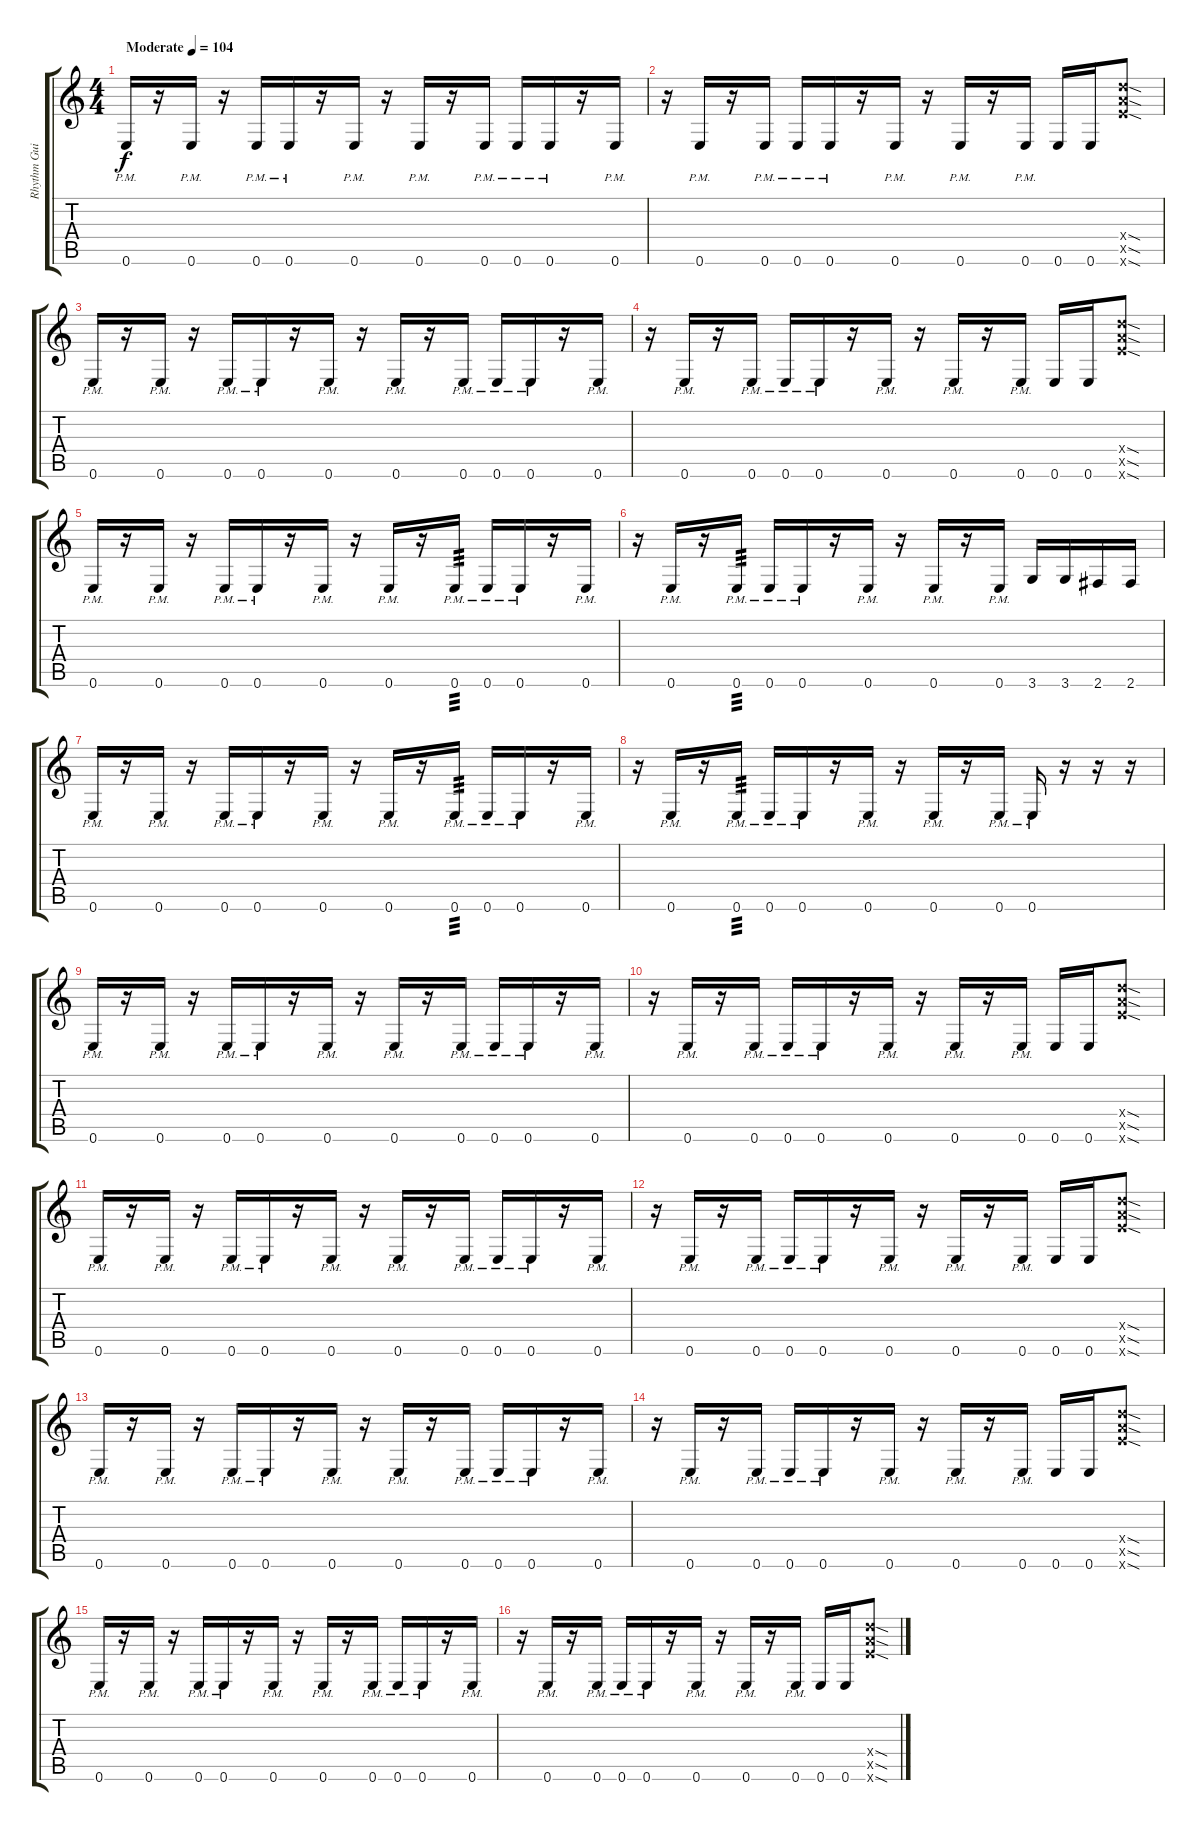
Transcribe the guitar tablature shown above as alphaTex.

\track ("Rhythm Guitar" "Rhythm Gui") {instrument distortionguitar}
\staff {score tabs}
\tuning (E4 B3 G3 D3 A2 E2) {hide}
\ts (4 4)
\tempo (104 "Moderate")
\clef g2
\ks c
0.6{pm}.16{dy f instrument distortionguitar} r.16 0.6{pm}.16 r.16 0.6{pm}.16 0.6{pm}.16 r.16 0.6{pm}.16 r.16 0.6{pm}.16 r.16 0.6{pm}.16 0.6{pm}.16 0.6{pm}.16 r.16 0.6{pm}.16 |
r.16 0.6{pm}.16 r.16 0.6{pm}.16 0.6{pm}.16 0.6{pm}.16 r.16 0.6{pm}.16 r.16 0.6{pm}.16 r.16 0.6{pm}.16 0.6.16 0.6.16 (12.4{sod x} 12.5{sod x} 12.6{sod x}).8 |
0.6{pm}.16 r.16 0.6{pm}.16 r.16 0.6{pm}.16 0.6{pm}.16 r.16 0.6{pm}.16 r.16 0.6{pm}.16 r.16 0.6{pm}.16 0.6{pm}.16 0.6{pm}.16 r.16 0.6{pm}.16 |
r.16 0.6{pm}.16 r.16 0.6{pm}.16 0.6{pm}.16 0.6{pm}.16 r.16 0.6{pm}.16 r.16 0.6{pm}.16 r.16 0.6{pm}.16 0.6.16 0.6.16 (12.4{sod x} 12.5{sod x} 12.6{sod x}).8 |
0.6{pm}.16 r.16 0.6{pm}.16 r.16 0.6{pm}.16 0.6{pm}.16 r.16 0.6{pm}.16 r.16 0.6{pm}.16 r.16 0.6{pm}.16{tp 3} 0.6{pm}.16 0.6{pm}.16 r.16 0.6{pm}.16 |
r.16 0.6{pm}.16 r.16 0.6{pm}.16{tp 3} 0.6{pm}.16 0.6{pm}.16 r.16 0.6{pm}.16 r.16 0.6{pm}.16 r.16 0.6{pm}.16 3.6.16 3.6.16 2.6.16 2.6.16 |
0.6{pm}.16 r.16 0.6{pm}.16 r.16 0.6{pm}.16 0.6{pm}.16 r.16 0.6{pm}.16 r.16 0.6{pm}.16 r.16 0.6{pm}.16{tp 3} 0.6{pm}.16 0.6{pm}.16 r.16 0.6{pm}.16 |
r.16 0.6{pm}.16 r.16 0.6{pm}.16{tp 3} 0.6{pm}.16 0.6{pm}.16 r.16 0.6{pm}.16 r.16 0.6{pm}.16 r.16 0.6{pm}.16 0.6{pm}.16 r.16 r.16 r.16 |
0.6{pm}.16 r.16 0.6{pm}.16 r.16 0.6{pm}.16 0.6{pm}.16 r.16 0.6{pm}.16 r.16 0.6{pm}.16 r.16 0.6{pm}.16 0.6{pm}.16 0.6{pm}.16 r.16 0.6{pm}.16 |
r.16 0.6{pm}.16 r.16 0.6{pm}.16 0.6{pm}.16 0.6{pm}.16 r.16 0.6{pm}.16 r.16 0.6{pm}.16 r.16 0.6{pm}.16 0.6.16 0.6.16 (12.4{sod x} 12.5{sod x} 12.6{sod x}).8 |
0.6{pm}.16 r.16 0.6{pm}.16 r.16 0.6{pm}.16 0.6{pm}.16 r.16 0.6{pm}.16 r.16 0.6{pm}.16 r.16 0.6{pm}.16 0.6{pm}.16 0.6{pm}.16 r.16 0.6{pm}.16 |
r.16 0.6{pm}.16 r.16 0.6{pm}.16 0.6{pm}.16 0.6{pm}.16 r.16 0.6{pm}.16 r.16 0.6{pm}.16 r.16 0.6{pm}.16 0.6.16 0.6.16 (12.4{sod x} 12.5{sod x} 12.6{sod x}).8 |
0.6{pm}.16 r.16 0.6{pm}.16 r.16 0.6{pm}.16 0.6{pm}.16 r.16 0.6{pm}.16 r.16 0.6{pm}.16 r.16 0.6{pm}.16 0.6{pm}.16 0.6{pm}.16 r.16 0.6{pm}.16 |
r.16 0.6{pm}.16 r.16 0.6{pm}.16 0.6{pm}.16 0.6{pm}.16 r.16 0.6{pm}.16 r.16 0.6{pm}.16 r.16 0.6{pm}.16 0.6.16 0.6.16 (12.4{sod x} 12.5{sod x} 12.6{sod x}).8 |
0.6{pm}.16 r.16 0.6{pm}.16 r.16 0.6{pm}.16 0.6{pm}.16 r.16 0.6{pm}.16 r.16 0.6{pm}.16 r.16 0.6{pm}.16 0.6{pm}.16 0.6{pm}.16 r.16 0.6{pm}.16 |
r.16 0.6{pm}.16 r.16 0.6{pm}.16 0.6{pm}.16 0.6{pm}.16 r.16 0.6{pm}.16 r.16 0.6{pm}.16 r.16 0.6{pm}.16 0.6.16 0.6.16 (12.4{sod x} 12.5{sod x} 12.6{sod x}).8
